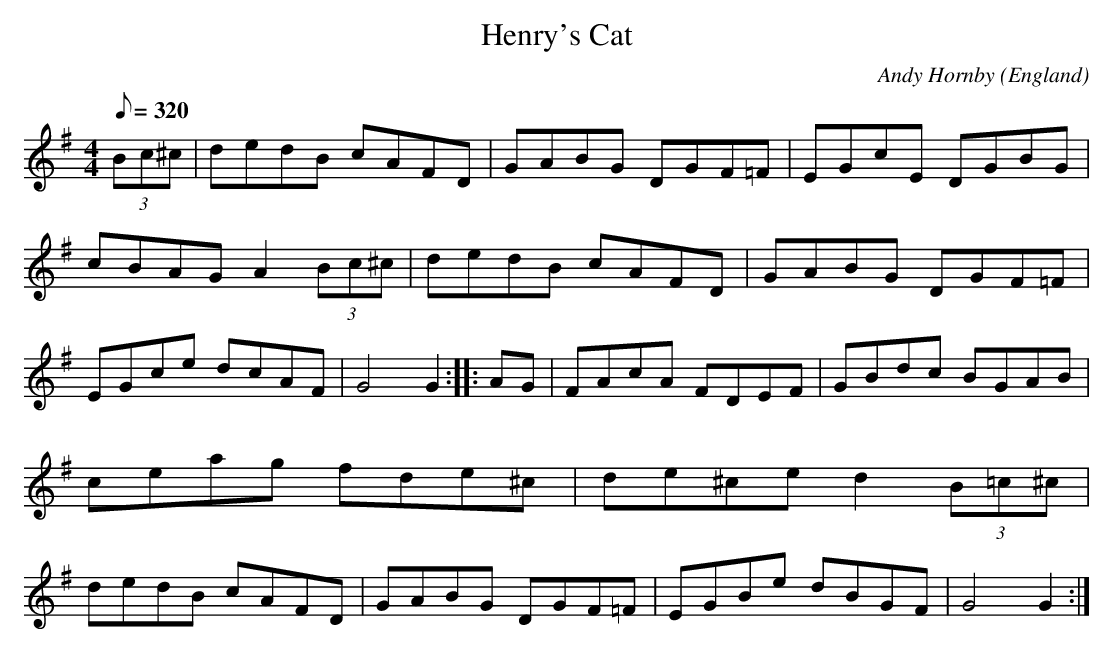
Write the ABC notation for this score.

X:1
T:Henry's Cat
C:Andy Hornby
M:4/4
O:England
Q:1/8=320
K:G
(3Bc^c|\
dedB cAFD|GABG DGF=F|EGcE DGBG|cBAG A2(3Bc^c|\
dedB cAFD|GABG DGF=F|EGce dcAF|G4 G2::\
AG|\
FAcA FDEF|GBdc BGAB|ceag fde^c|de^ce d2(3B=c^c|\
dedB cAFD|GABG DGF=F|EGBe dBGF|G4 G2:|
